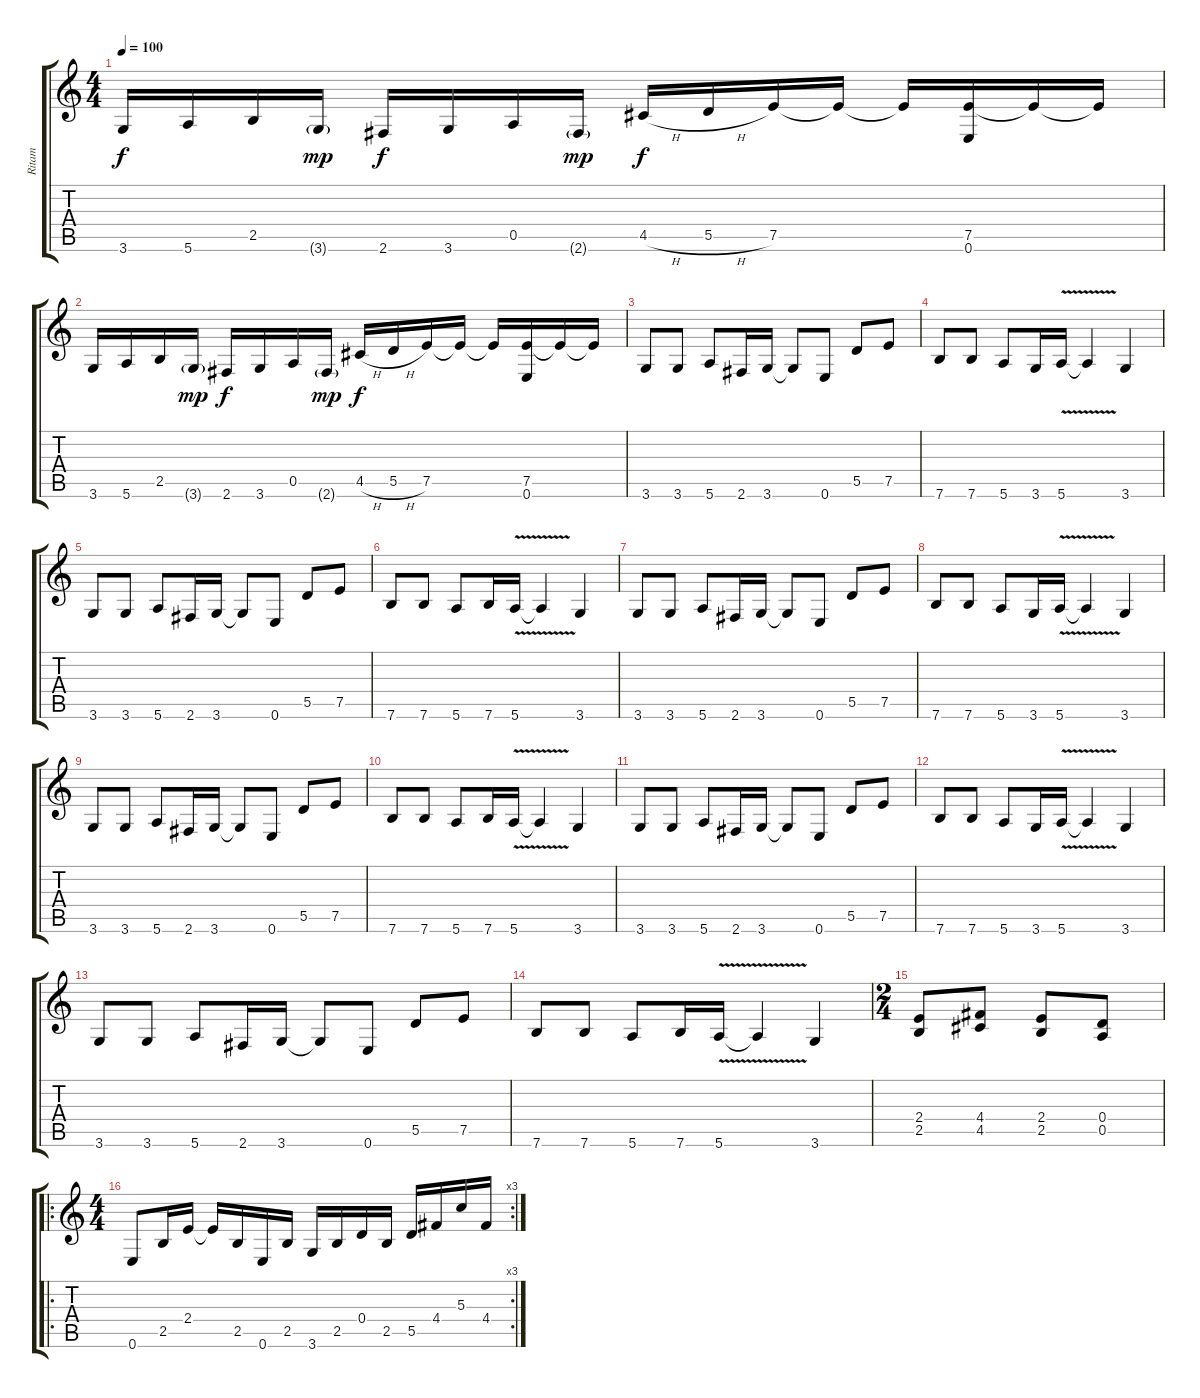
\track ("Ritam" "Ritam") {instrument electricguitarjazz}
\staff {score tabs}
\tuning (E4 B3 G3 D3 A2 E2) {hide}
\ts (4 4)
\tempo 100
\clef g2
\ks c
3.6.16{dy f} 5.6.16 2.5.16 3.6{g}.16{dy mp} 2.6.16{dy f} 3.6.16 0.5.16 2.6{g}.16{dy mp} 4.5{h}.16{dy f} 5.5{h}.16 7.5.16 7.5{t}.16 7.5{t}.16 (7.5 0.6).16 7.5{t}.16 7.5{t}.16 |
3.6.16 5.6.16 2.5.16 3.6{g}.16{dy mp} 2.6.16{dy f} 3.6.16 0.5.16 2.6{g}.16{dy mp} 4.5{h}.16{dy f} 5.5{h}.16 7.5.16 7.5{t}.16 7.5{t}.16 (7.5 0.6).16 7.5{t}.16 7.5{t}.16 |
3.6.8 3.6.8 5.6.8 2.6.16 3.6.16 3.6{t}.8 0.6.8 5.5.8 7.5.8 |
7.6.8 7.6.8 5.6.8 3.6.16 5.6{v}.16 5.6{t}.4 3.6.4 |
3.6.8 3.6.8 5.6.8 2.6.16 3.6.16 3.6{t}.8 0.6.8 5.5.8 7.5.8 |
7.6.8 7.6.8 5.6.8 7.6.16 5.6{v}.16 5.6{t}.4 3.6.4 |
3.6.8{volume 16} 3.6.8 5.6.8 2.6.16 3.6.16 3.6{t}.8 0.6.8 5.5.8 7.5.8 |
7.6.8 7.6.8 5.6.8 3.6.16 5.6{v}.16 5.6{t}.4 3.6.4 |
3.6.8 3.6.8 5.6.8 2.6.16 3.6.16 3.6{t}.8 0.6.8 5.5.8 7.5.8 |
7.6.8 7.6.8 5.6.8 7.6.16 5.6{v}.16 5.6{t}.4 3.6.4 |
3.6.8 3.6.8 5.6.8 2.6.16 3.6.16 3.6{t}.8 0.6.8 5.5.8 7.5.8 |
7.6.8 7.6.8 5.6.8 3.6.16 5.6{v}.16 5.6{t}.4 3.6.4 |
3.6.8 3.6.8 5.6.8 2.6.16 3.6.16 3.6{t}.8 0.6.8 5.5.8 7.5.8 |
7.6.8 7.6.8 5.6.8 7.6.16 5.6{v}.16 5.6{t}.4 3.6.4 |
\ts (2 4)
(2.4 2.5).8 (4.4 4.5).8 (2.4 2.5).8 (0.4 0.5).8 |
\ro
\rc 3
\ts (4 4)
0.6.8 2.5.16 2.4.16 2.4{t}.16 2.5.16 0.6.16 2.5.16 3.6.16 2.5.16 0.4.16 2.5.16 5.5.16 4.4.16 5.3.16 4.4.16
